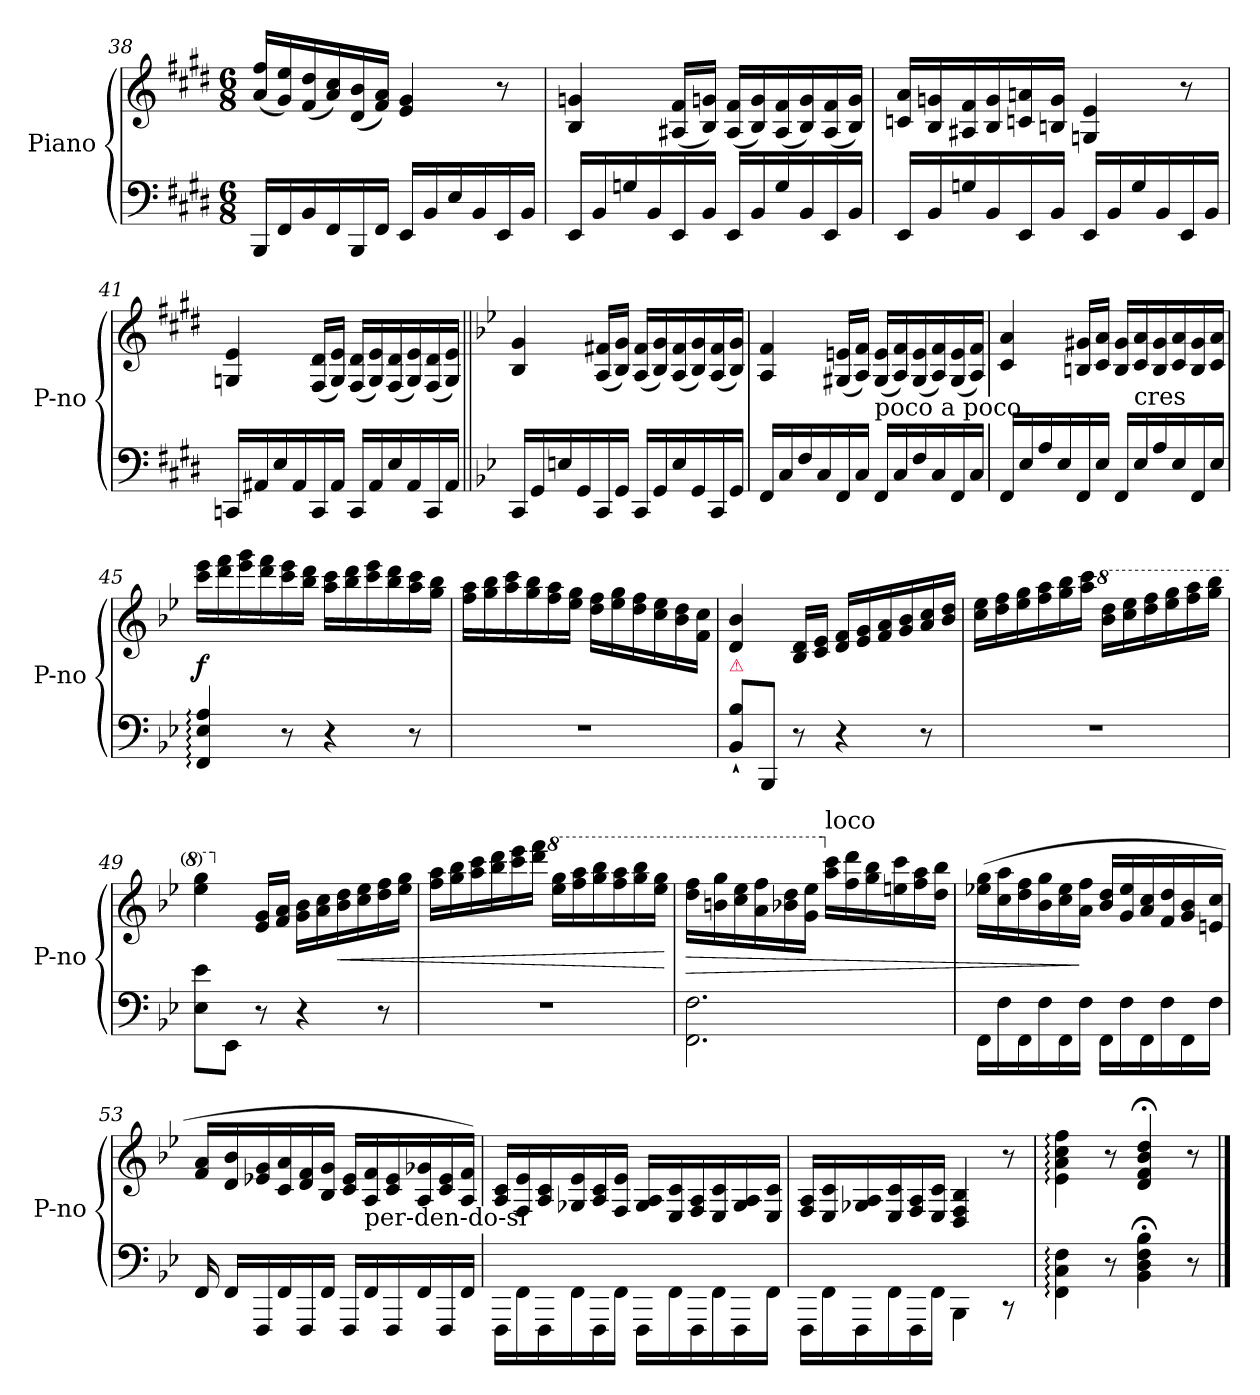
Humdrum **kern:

**kern	**kern	**dynam
*part1	*part1	*part1
*staff2	*staff1	*staff1/2
*I"Piano	*	*
*I'P-no	*	*
*clefF4	*clefG2	*
*k[f#c#g#d#]	*k[f#c#g#d#]	*
*M6/8	*M6/8	*
=38	=38	=38
16BBB/LL	(16a/ 16ff#/LL	.
16FF#/	16g#/ 16ee/)	.
16BB/	(16f#/ 16dd#/	.
16FF#/	16a/ 16cc#/)	.
16BBB/	(16d#/ 16b/	.
16FF#/JJ	16f#/ 16a/JJ)	.
16EE/LL	4e/ 4g#/	.
16BB/	.	.
16E/	.	.
16BB/	.	.
16EE/	8r	.
16BB/JJ	.	.
=39	=39	=39
16EE/LL	4B/ 4gn/	.
16BB/	.	.
16Gn/	.	.
16BB/	.	.
16EE/	(16A#X/ 16f#/LL	.
16BB/JJ	16B/ 16gn/JJ)	.
16EE/LL	(16A#/ 16f#/LL	.
16BB/	16B/ 16g/)	.
16G/	(16A#/ 16f#/	.
16BB/	16B/ 16g/)	.
16EE/	(16A#/ 16f#/	.
16BB/JJ	16B/ 16g/JJ)	.
=40	=40	=40
16EE/LL	16cn/ 16a/LL	.
16BB/	16B/ 16gn/	.
16Gn/	16A#X/ 16f#/	.
16BB/	16B/ 16g/	.
16EE/	16cn/ 16an/	.
16BB/JJ	16Bn/ 16g/JJ	.
16EE/LL	4Gn/ 4e/	.
16BB/	.	.
16G/	.	.
16BB/	.	.
16EE/	8r	.
16BB/JJ	.	.
=41	=41	=41
16CCn/LL	4Gn/ 4e/	.
16AA#X/	.	.
16E/	.	.
16AA#/	.	.
16CC/	(16F#/ 16d#/LL	.
16AA#/JJ	16G/ 16e/JJ)	.
16CC/LL	(16F#/ 16d#/LL	.
16AA#/	16G/ 16e/)	.
16E/	(16F#/ 16d#/	.
16AA#/	16G/ 16e/)	.
16CC/	(16F#/ 16d#/	.
16AA#/JJ	16G/ 16e/JJ)	.
=42||	=42||	=42||
*k[b-e-]	*k[b-e-]	*
16CC/LL	4B-/ 4g/	.
16GG/	.	.
16En/	.	.
16GG/	.	.
16CC/	(16A/ 16f#X/LL	.
16GG/JJ	16B-/ 16g/JJ)	.
16CC/LL	(16A/ 16f#/LL	.
16GG/	16B-/ 16g/)	.
16E/	(16A/ 16f#/	.
16GG/	16B-/ 16g/)	.
16CC/	(16A/ 16f#/	.
16GG/JJ	16B-/ 16g/JJ)	.
=43	=43	=43
16FF/LL	4A/ 4f/	.
16C/	.	.
16F/	.	.
16C/	.	.
16FF/	(16G#X/ 16en/LL	.
16C/JJ	16A/ 16f/JJ)	.
!	!LO:TX:b:t=poco a poco	!
16FF/LL	(16G#/ 16e/LL	.
16C/	16A/ 16f/)	.
16F/	(16G#/ 16e/	.
16C/	16A/ 16f/)	.
16FF/	(16G#/ 16e/	.
16C/JJ	16A/ 16f/JJ)	.
=44	=44	=44
16FF/LL	4c/ 4a/	.
16E-/	.	.
16A/	.	.
16E-/	.	.
16FF/	16Bn/ 16g#X/LL	.
16E-/JJ	16c/ 16a/JJ	.
16FF/LL	16B/ 16g#/LL	.
!	!LO:TX:c:t=cres	!
16E-/	16c/ 16a/	.
16A/	16B/ 16g#/	.
16E-/	16c/ 16a/	.
16FF/	16B/ 16g#/	.
16E-/JJ	16c/ 16a/JJ	.
=45	=45	=45
4FF:/ 4E-:/ 4A:/	16ccc\ 16eee-\LL	f
.	16ddd\ 16fff\	.
.	16eee-\ 16ggg\	.
.	16ddd\ 16fff\	.
8r	16ccc\ 16eee-\	.
.	16bb-\ 16ddd\JJ	.
4r	16aa\ 16ccc\LL	.
.	16bb-\ 16ddd\	.
.	16ccc\ 16eee-\	.
.	16bb-\ 16ddd\	.
8r	16aa\ 16ccc\	.
.	16gg\ 16bb-\JJ	.
=46	=46	=46
2.r	16ff\ 16aa\LL	.
.	16gg\ 16bb-\	.
.	16aa\ 16ccc\	.
.	16gg\ 16bb-\	.
.	16ff\ 16aa\	.
.	16ee-\ 16gg\JJ	.
.	16dd\ 16ff\LL	.
.	16ee-\ 16gg\	.
.	16dd\ 16ff\	.
.	16cc\ 16ee-\	.
.	16b-\ 16dd\	.
.	16f\ 16cc\JJ	.
=47	=47	=47
!LO:TX:a:color=crimson:t=⚠	!	!
8BB-`>\ 8B-`>\L	4d/ 4b-/	.
8BBB-/J	.	.
8r	16B-/ 16d/LL	.
.	16c/ 16e-/JJ	.
4r	16d/ 16f/LL	.
.	16e-/ 16g/	.
.	16f/ 16a/	.
.	16g/ 16b-/	.
8r	16a/ 16cc/	.
.	16b-/ 16dd/JJ	.
=48	=48	=48
2.r	16cc\ 16ee-\LL	.
.	16dd\ 16ff\	.
.	16ee-\ 16gg\	.
.	16ff\ 16aa\	.
.	16gg\ 16bb-\	.
.	16aa\ 16ccc\JJ	.
*	*8va	*
.	16bb-\ 16ddd\LL	.
.	16ccc\ 16eee-\	.
.	16ddd\ 16fff\	.
.	16eee-\ 16ggg\	.
.	16fff\ 16aaa\	.
.	16ggg\ 16bbb-\JJ	.
=49	=49	=49
8E-\ 8e-\L	4eee-\ 4ggg\	.
8EE-\J	.	.
*	*X8va	*
8r	16e-/ 16g/LL	.
.	16f/ 16a/JJ	.
4r	16g\ 16b-\LL	.
.	16a\ 16cc\	.
.	16b-\ 16dd\	<
.	16cc\ 16ee-\	.
8r	16dd\ 16ff\	.
.	16ee-\ 16gg\JJ	.
=50	=50	=50
2.r	16ff\ 16aa\LL	.
.	16gg\ 16bb-\	.
.	16aa\ 16ccc\	.
.	16bb-\ 16ddd\	.
.	16ccc\ 16eee-\	.
.	16ddd\ 16fff\JJ	.
*	*8va	*
.	16eee-\ 16ggg\LL	.
.	16fff\ 16aaa\	.
.	16ggg\ 16bbb-\	.
.	16fff\ 16aaa\	.
.	16ggg\ 16bbb-\	.
.	16eee-\ 16ggg\JJ	.
.	.	[
=51	=51	=51
2.FF\ 2.F\	16ddd\ 16fff\LL	>
.	16bbn\ 16ggg\	.
.	16ccc\ 16eee-\	.
.	16aa\ 16fff\	.
.	16bb-X\ 16ddd\	.
.	16gg\ 16eee-\JJ	.
*	*X8va	*
!	!LO:TX:a:t=loco	!
.	16aa\ 16ccc\LL	.
.	16ff\ 16ddd\	.
.	16gg\ 16bb-\	.
.	16een\ 16ccc\	.
.	16ff\ 16aa\	.
.	16dd\ 16bb-\JJ	.
=52	=52	=52
16FF\LL	(16ee-X\ 16gg\LL	.
16F\	16cc\ 16aa\	.
16FF\	16dd\ 16ff\	.
16F\	16b-\ 16gg\	.
16FF\	16cc\ 16ee-\	.
16F\JJ	16a\ 16ff\JJ	]
16FF\LL	16b-/ 16dd/LL	.
16F\	16g/ 16ee-/	.
16FF\	16a/ 16cc/	.
16F\	16f/ 16dd/	.
16FF\	16g/ 16b-/	.
16F\JJ	16en/ 16cc/JJ	.
=53	=53	=53
16FF/	16f/ 16a/LL	.
16FF/LL	16d/ 16b-/	.
16FFF/	16e-X/ 16g/	.
16FF/	16c/ 16a/	.
16FFF/	16d/ 16f/	.
16FF/JJ	16B-/ 16g/JJ	.
16FFF/LL	16c/ 16e-/LL	.
!	!LO:TX:b:t=per-den-do-si	!
16FF/	16A/ 16f/	.
16FFF/	16c/ 16e-/	.
16FF/	16A/ 16g-X/	.
16FFF/	16c/ 16e-/	.
16FF/JJ	16A/ 16f/JJ)	.
=54	=54	=54
16FFF\LL	16A/ 16c/LL	.
16FF\	16F/ 16e-/	.
16FFF\	16A/ 16c/	.
16FF\	16G-X/ 16e-/	.
16FFF\	16A/ 16c/	.
16FF\JJ	16F/ 16e-/JJ	.
16FFF\LL	16G-/ 16A/LL	.
16FF\	16E-/ 16c/	.
16FFF\	16F/ 16A/	.
16FF\	16E-/ 16c/	.
16FFF\	16G-/ 16A/	.
16FF\JJ	16E-/ 16c/JJ	.
=55	=55	=55
16FFF\LL	16F/ 16A/LL	.
16FF\	16E-/ 16c/	.
16FFF\	16G-X/ 16A/	.
16FF\	16E-/ 16c/	.
16FFF\	16F/ 16A/	.
16FF\JJ	16E-/ 16c/JJ	.
4BBB-\	4D/ 4F/ 4B-/	.
8rCC	8r	.
=56	=56	=56
4FF:\ 4C:\ 4F:\	4e-:\ 4a:\ 4cc:\ 4ff:\	.
8r	8r	.
4BB-;<\ 4D;<\ 4F;<\ 4B-;<\	4d;</ 4f;</ 4b-;</ 4dd;</	.
8r	8r	.
==	==	==
*-	*-	*-
